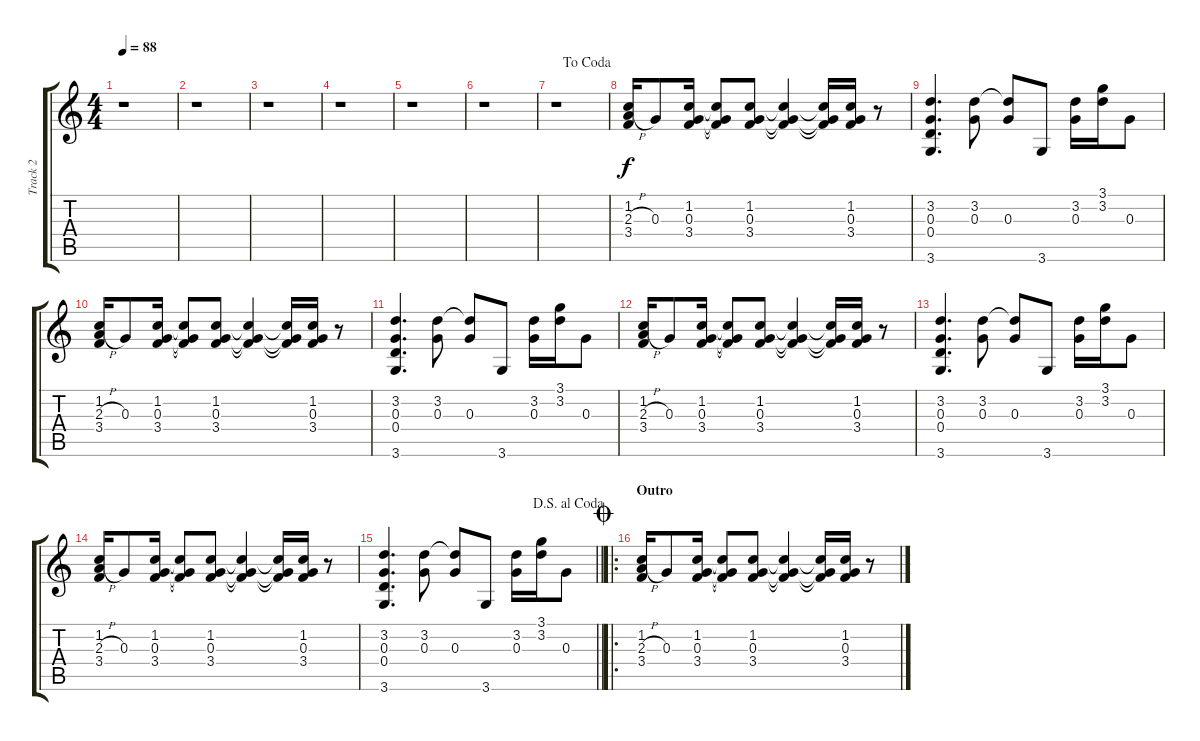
\track ("Track 2" "Track 2") {instrument electricguitarclean}
\staff {score tabs}
\tuning (E4 B3 G3 D3 A2 E2) {hide}
\ts (4 4)
\tempo 88
\clef g2
\ks c
r.1{dy mp} |
r.1 |
r.1 |
r.1 |
r.1 |
r.1 |
\jump dacoda
r.1 |
(1.2 2.3{h} 3.4).16{dy f} 0.3.8 (1.2 0.3 3.4).16 (1.2{t} 0.3{t} 3.4{t}).8 (1.2 0.3 3.4).8 (1.2{t} 0.3{t} 3.4{t}).4 (1.2{t} 0.3{t} 3.4{t}).16 (1.2 0.3 3.4).16 r.8 |
(3.2 0.3 0.4 3.6).4{d} (3.2 0.3).8 (3.2{t} 0.3).8 3.6.8 (3.2 0.3).16 (3.1 3.2).16 0.3.8 |
(1.2 2.3{h} 3.4).16 0.3.8 (1.2 0.3 3.4).16 (1.2{t} 0.3{t} 3.4{t}).8 (1.2 0.3 3.4).8 (1.2{t} 0.3{t} 3.4{t}).4 (1.2{t} 0.3{t} 3.4{t}).16 (1.2 0.3 3.4).16 r.8 |
(3.2 0.3 0.4 3.6).4{d} (3.2 0.3).8 (3.2{t} 0.3).8 3.6.8 (3.2 0.3).16 (3.1 3.2).16 0.3.8 |
(1.2 2.3{h} 3.4).16 0.3.8 (1.2 0.3 3.4).16 (1.2{t} 0.3{t} 3.4{t}).8 (1.2 0.3 3.4).8 (1.2{t} 0.3{t} 3.4{t}).4 (1.2{t} 0.3{t} 3.4{t}).16 (1.2 0.3 3.4).16 r.8 |
(3.2 0.3 0.4 3.6).4{d} (3.2 0.3).8 (3.2{t} 0.3).8 3.6.8 (3.2 0.3).16 (3.1 3.2).16 0.3.8 |
(1.2 2.3{h} 3.4).16 0.3.8 (1.2 0.3 3.4).16 (1.2{t} 0.3{t} 3.4{t}).8 (1.2 0.3 3.4).8 (1.2{t} 0.3{t} 3.4{t}).4 (1.2{t} 0.3{t} 3.4{t}).16 (1.2 0.3 3.4).16 r.8 |
\jump dalsegnoalcoda
\barLineRight lightlight
(3.2 0.3 0.4 3.6).4{d} (3.2 0.3).8 (3.2{t} 0.3).8 3.6.8 (3.2 0.3).16 (3.1 3.2).16 0.3.8 |
\ro
\section ("" "Outro")
\jump coda
(1.2 2.3{h} 3.4).16 0.3.8 (1.2 0.3 3.4).16 (1.2{t} 0.3{t} 3.4{t}).8 (1.2 0.3 3.4).8 (1.2{t} 0.3{t} 3.4{t}).4 (1.2{t} 0.3{t} 3.4{t}).16 (1.2 0.3 3.4).16 r.8
